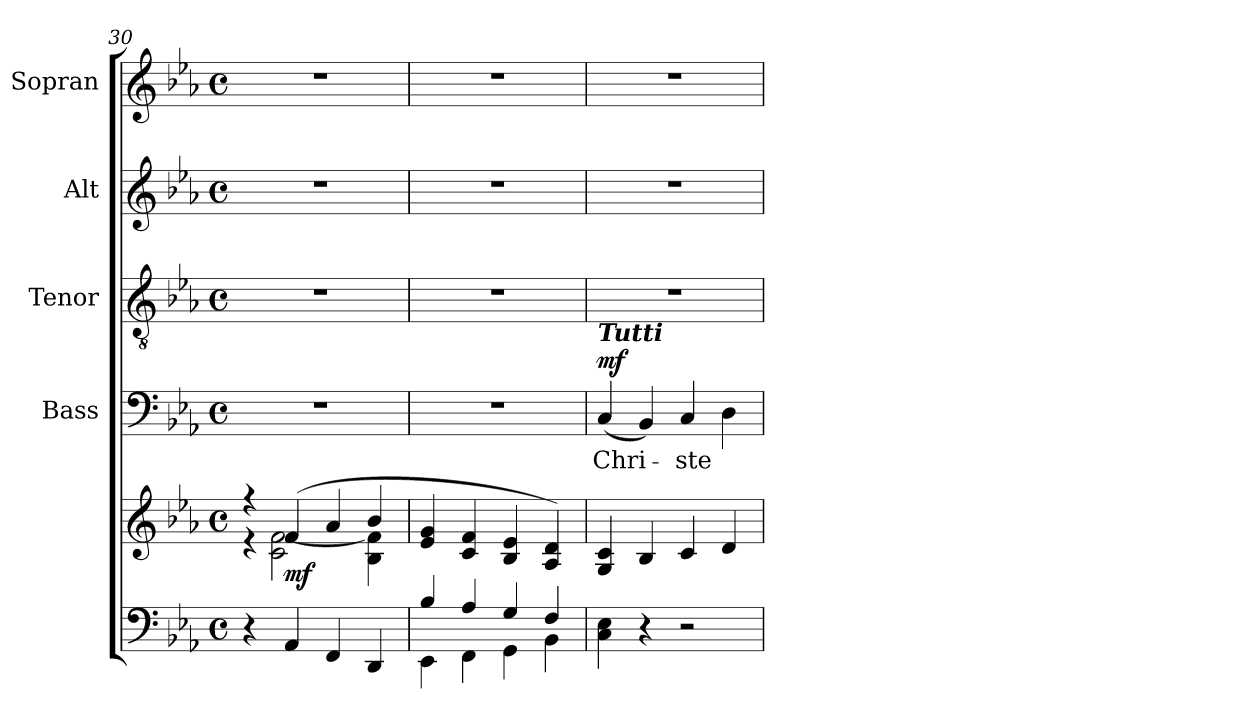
**kern	**kern	**dynam	**kern	**text	**dynam	**kern	**kern	**kern
*part5	*part5	*part5	*part4	*part4	*part4	*part3	*part2	*part1
*staff6	*staff5	*staff5/6	*staff4	*staff4	*staff4	*staff3	*staff2	*staff1
*	*	*	*I"Bass	*	*	*I"Tenor	*I"Alt	*I"Sopran
*	*	*	*I'B.	*	*	*I'T.	*I'A.	*I'S.
*clefF4	*clefG2	*	*clefF4	*	*	*clefGv2	*clefG2	*clefG2
*k[b-e-a-]	*k[b-e-a-]	*	*k[b-e-a-]	*	*	*k[b-e-a-]	*k[b-e-a-]	*k[b-e-a-]
*E-:	*E-:	*	*E-:	*	*	*E-:	*E-:	*E-:
*M4/4	*M4/4	*	*M4/4	*	*	*M4/4	*M4/4	*M4/4
*met(c)	*met(c)	*	*met(c)	*	*	*met(c)	*met(c)	*met(c)
=30	=30	=30	=30	=30	=30	=30	=30	=30
*	*^	*	*	*	*	*	*	*
4r	4r	4r	.	1r	.	.	1r	1r	1r
!	!	!	!LO:DY:b	!	!	!	!	!	!
4AA-/	(4f/	2c\ [<2f\	mf	.	.	.	.	.	.
4FF/	4a-/	.	.	.	.	.	.	.	.
4DD/	4b-/	4B-\ 4f\]	.	.	.	.	.	.	.
*	*v	*v	*	*	*	*	*	*	*
=31	=31	=31	=31	=31	=31	=31	=31	=31
*^	*	*	*	*	*	*	*	*
4B-/	4EE-\	4e-/ 4g/	.	1r	.	.	1r	1r	1r
4A-/	4FF\	4c/ 4f/	.	.	.	.	.	.	.
4G/	4GG\	4B-/ 4e-/	.	.	.	.	.	.	.
4F/	4BB-\	4A-/ 4d/)	.	.	.	.	.	.	.
=32	=32	=32	=32	=32	=32	=32	=32	=32	=32
!	!	!	!	!LO:TX:a:Bi:t=Tutti	!	!	!	!	!
!	!	!	!	!	!LO:LY:b	!LO:DY:a	!	!	!
*v	*v	*	*	*	*	*	*	*	*
4C\ 4E-\	4G/ 4c/	.	(<4C/	Chri-	mf	1r	1r	1r
4r	4B-/	.	4BB-/)	.	.	.	.	.
!	!	!	!	!LO:LY:b	!	!	!	!
2r	4c/	.	4C/	-ste	.	.	.	.
.	4d/	.	4D\	.	.	.	.	.
=	=	=	=	=	=	=	=	=
*-	*-	*-	*-	*-	*-	*-	*-	*-
